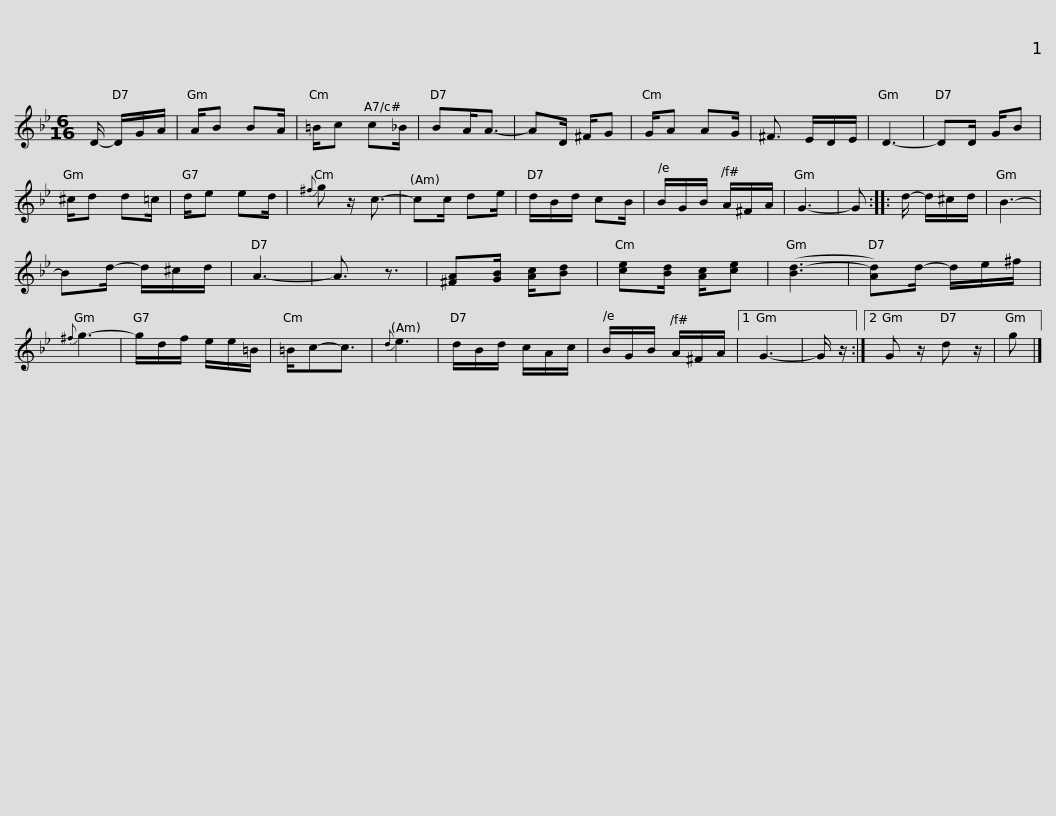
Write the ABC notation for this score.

X:1
L:1/8
M:6/16
I:linebreak $
K:Gmin
V:1 treble
V:1
 D/- D/G/A/ | A/B BA/ | =B/c c_B/ | BA<A- | AD/ ^F/G | %5
 G/A AG/ | ^F3/2 E/D/E/ | D3- | DD/ G/B | ^c/d d=c/ |$ %10
 d/e ed/ |{^f} g z/ c3/2- | cc/ de/ | d/B/d/ cB/ | B/G/B/ A/^F/A/ | %15
 G3- | G :: d/- d/^c/d/ | B3- | Bd/- d/^c/d/ | %20
 A3- |$ A3/2 z3/2 | [^FA][GB]/ [Ac]/[Bd] | [ce][Bd]/ [Ac]/[ce] | ([Bd-]3 | %25
 [Ad])d/- d/e/^f/ |{^f} g3- | g/d/f/ e/e/=B/ | =B/c-c3/2 |{d} e3 | %30
 d/B/d/ c/A/c/ |$ B/G/B/ A/^F/A/ |1 G3- | G/ z/ :|2 G z/ d z/ | %35
 g |] %36
